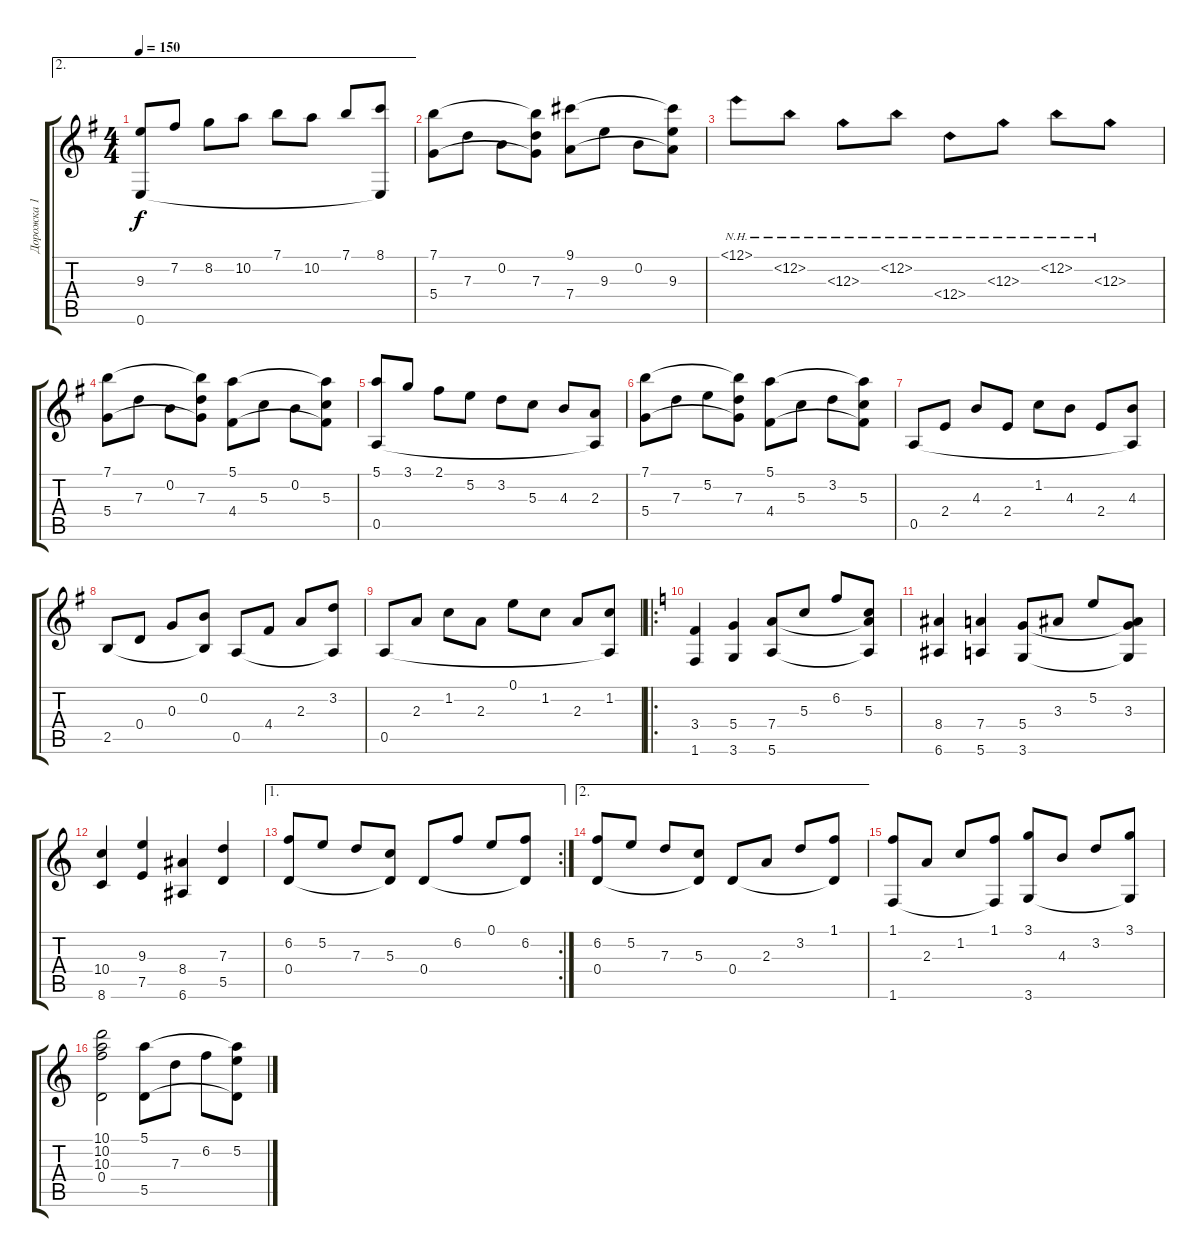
\track ("Дорожка 1" "Дорожка 1") {instrument acousticguitarnylon}
\staff {score tabs}
\tuning (E4 B3 G3 D3 A2 E2) {hide}
\ae 2
\ts (4 4)
\tempo 150
\clef g2
\ks g
(9.3 0.6).8{dy f} 7.2.8 8.2.8 10.2.8 7.1.8 10.2.8 7.1.8 (8.1 0.6{t}).8 |
(7.1 5.4).8 7.3.8 0.2.8 (7.1{t} 7.3 5.4{t}).8 (9.1 7.4).8 9.3.8 0.2.8 (9.1{t} 9.3 7.4{t}).8 |
12.1{nh}.8 12.2{nh}.8 12.3{nh}.8 12.2{nh}.8 12.4{nh}.8 12.3{nh}.8 12.2{nh}.8 12.3{nh}.8 |
(7.1 5.4).8 7.3.8 0.2.8 (7.1{t} 7.3 5.4{t}).8 (5.1 4.4).8 5.3.8 0.2.8 (5.1{t} 5.3 4.4{t}).8 |
(5.1 0.5).8 3.1.8 2.1.8 5.2.8 3.2.8 5.3.8 4.3.8 (2.3 0.5{t}).8 |
(7.1 5.4).8 7.3.8 5.2.8 (7.1{t} 7.3 5.4{t}).8 (5.1 4.4).8 5.3.8 3.2.8 (5.1{t} 5.3 4.4{t}).8 |
0.5.8 2.4.8 4.3.8 2.4.8 1.2.8 4.3.8 2.4.8 (4.3 0.5{t}).8 |
2.5.8 0.4.8 0.3.8 (0.2 2.5{t}).8 0.5.8 4.4.8 2.3.8 (3.2 0.5{t}).8 |
0.5.8 2.3.8 1.2.8 2.3.8 0.1.8 1.2.8 2.3.8 (1.2 0.5{t}).8 |
\ro
\ks aminor
(3.4 1.6).4 (5.4 3.6).4 (7.4 5.6).8 5.3.8 6.2.8 (5.3 7.4{t} 5.6{t}).8 |
(8.4 6.6).4 (7.4 5.6).4 (5.4 3.6).8 3.3.8 5.2.8 (3.3 5.4{t} 3.6{t}).8 |
(10.4 8.6).4 (9.3 7.5).4 (8.4 6.6).4 (7.3 5.5).4 |
\ae 1
\rc 2
(6.2 0.4).8 5.2.8 7.3.8 (5.3 0.4{t}).8 0.4.8 6.2.8 0.1.8 (6.2 0.4{t}).8 |
\ae 2
(6.2 0.4).8 5.2.8 7.3.8 (5.3 0.4{t}).8 0.4.8 2.3.8 3.2.8 (1.1 0.4{t}).8 |
(1.1 1.6).8 2.3.8 1.2.8 (1.1 1.6{t}).8 (3.1 3.6).8 4.3.8 3.2.8 (3.1 3.6{t}).8 |
(10.1 10.2 10.3 0.4).2 (5.1 5.5).8 7.3.8 6.2.8 (5.1{t} 5.2 5.5{t}).8
